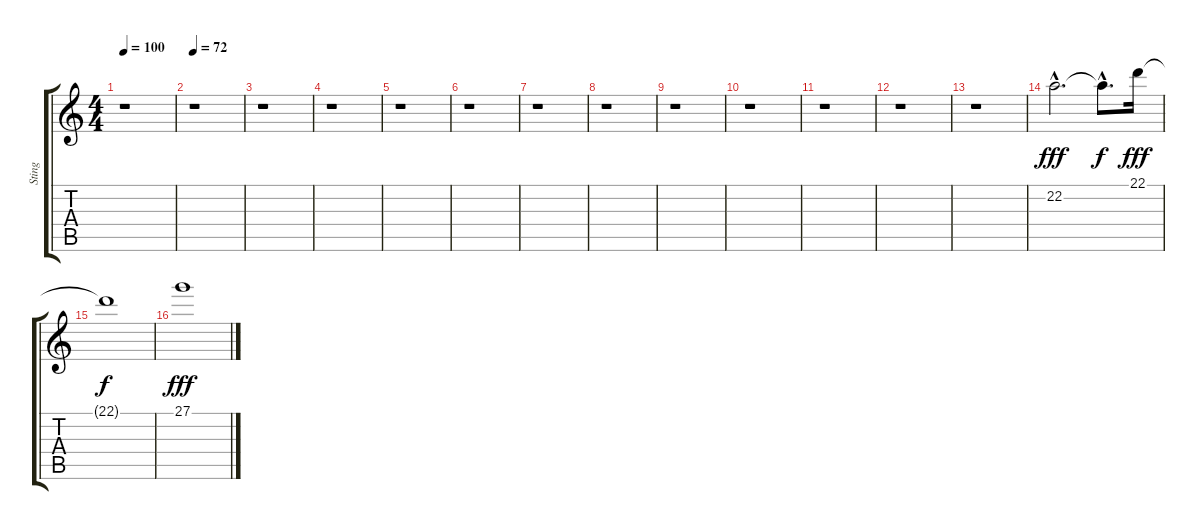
\track ("Sting" "Sting") {instrument stringensemble2}
\staff {score tabs}
\tuning (E4 B3 G3 D3 A2 E2) {hide}
\ts (4 4)
\tempo 100
\clef g2
\ks c
r.1{dy fff instrument stringensemble2} |
\tempo 72
r.1 |
r.1 |
r.1 |
r.1 |
r.1 |
r.1 |
r.1 |
r.1 |
r.1 |
r.1 |
r.1 |
r.1 |
22.2{hac}.2{d} 22.2{hac t}.8{d dy f} 22.1.16{dy fff} |
22.1{t}.1{dy f} |
27.1.1{dy fff}
